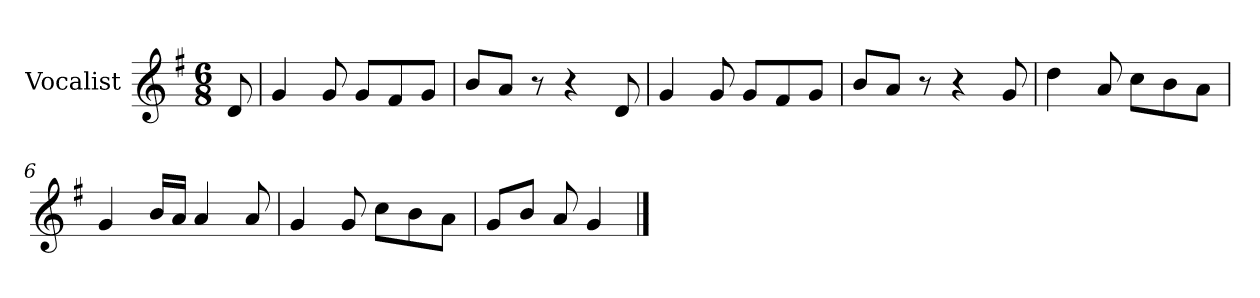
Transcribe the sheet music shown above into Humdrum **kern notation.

**kern
*part1
*staff1
*I"Vocalist
*k[f#]
*G:
*M6/8
=
8d
=1
4g
8g
8gL
8f#
8gJ
=2
8bL
8aJ
8r
4r
8d
=3
4g
8g
8gL
8f#
8gJ
=4
8bL
8aJ
8r
4r
8g
=5
4dd
8a
8ccL
8b
8aJ
=6
4g
16bLL
16aJJ
4a
8a
=7
4g
8g
8ccL
8b
8aJ
=8
8gL
8bJ
8a
4g
==
*-
